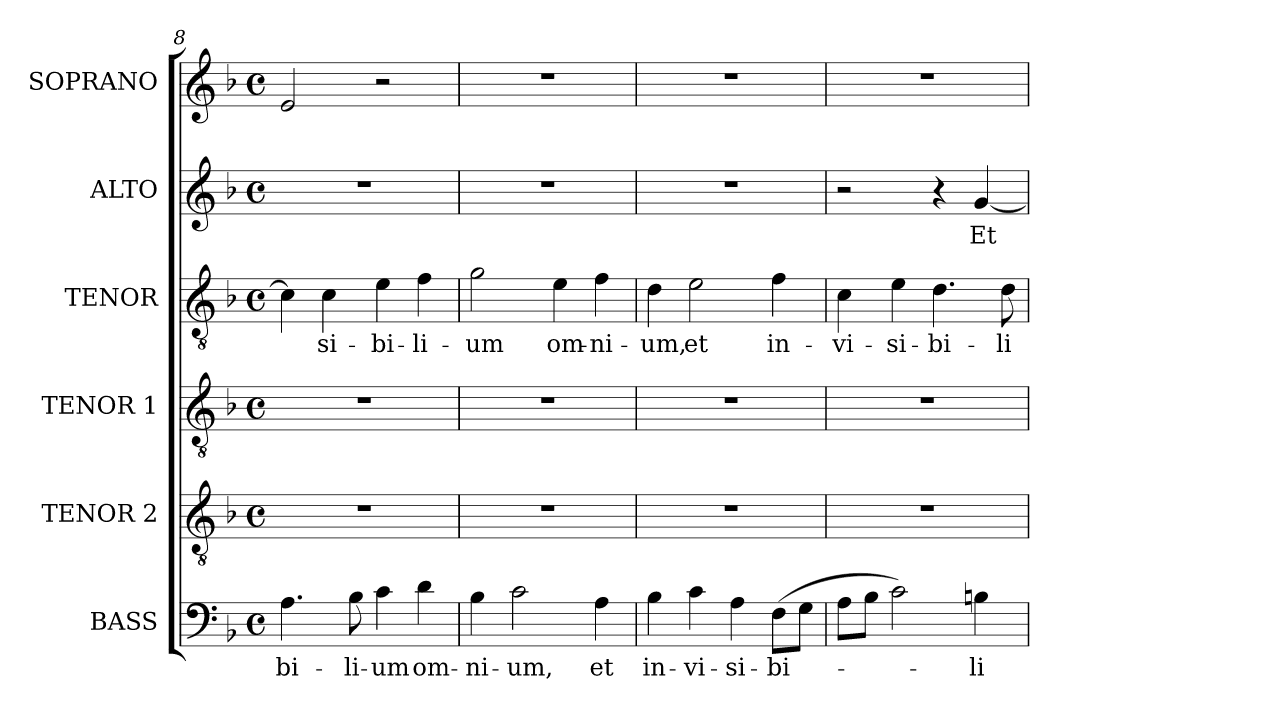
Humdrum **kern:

**kern	**text	**kern	**kern	**kern	**text	**kern	**text	**kern
*part6	*part6	*part5	*part4	*part3	*part3	*part2	*part2	*part1
*staff6	*staff6	*staff5	*staff4	*staff3	*staff3	*staff2	*staff2	*staff1
*I"BASS	*	*I"TENOR 2	*I"TENOR 1	*I"TENOR	*	*I"ALTO	*	*I"SOPRANO
*I'B.	*	*I'T2.	*I'T1.	*I'T.	*	*I'A.	*	*I'S.
*clefF4	*	*clefGv2	*clefGv2	*clefGv2	*	*clefG2	*	*clefG2
*	*	*ITrd7c12	*ITrd7c12	*ITrd7c12	*	*	*	*
*k[b-]	*	*k[b-]	*k[b-]	*k[b-]	*	*k[b-]	*	*k[b-]
*F:	*	*F:	*F:	*F:	*	*F:	*	*F:
*M4/4	*	*M4/4	*M4/4	*M4/4	*	*M4/4	*	*M4/4
*met(c)	*	*met(c)	*met(c)	*met(c)	*	*met(c)	*	*met(c)
=8	=8	=8	=8	=8	=8	=8	=8	=8
!	!LO:LY:b:color=#000000	!	!	!	!	!	!	!
4.Ai\	-bi-	1r	1r	4Ci\]	.	1r	.	2ei/
!	!	!	!	!	!LO:LY:b:color=#000000	!	!	!
.	.	.	.	4Ci\	-si-	.	.	.
!	!LO:LY:b:color=#000000	!	!	!	!	!	!	!
8B-i\	-li-	.	.	.	.	.	.	.
!	!LO:LY:b:color=#000000	!	!	!	!	!	!	!
!	!	!	!	!	!LO:LY:b:color=#000000	!	!	!
4ci\	-um	.	.	4Ei\	-bi-	.	.	2r
!	!LO:LY:b:color=#000000	!	!	!	!	!	!	!
!	!	!	!	!	!LO:LY:b:color=#000000	!	!	!
4di\	om-	.	.	4Fi\	-li-	.	.	.
=9	=9	=9	=9	=9	=9	=9	=9	=9
!	!LO:LY:b:color=#000000	!	!	!	!	!	!	!
!	!	!	!	!	!LO:LY:b:color=#000000	!	!	!
4B-i\	-ni-	1r	1r	2Gi\	-um	1r	.	1r
!	!LO:LY:b:color=#000000	!	!	!	!	!	!	!
2ci\	-um,	.	.	.	.	.	.	.
!	!	!	!	!	!LO:LY:b:color=#000000	!	!	!
.	.	.	.	4Ei\	om-	.	.	.
!	!LO:LY:b:color=#000000	!	!	!	!	!	!	!
!	!	!	!	!	!LO:LY:b:color=#000000	!	!	!
4Ai\	et	.	.	4Fi\	-ni-	.	.	.
=10	=10	=10	=10	=10	=10	=10	=10	=10
!	!LO:LY:b:color=#000000	!	!	!	!	!	!	!
!	!	!	!	!	!LO:LY:b:color=#000000	!	!	!
4B-i\	in-	1r	1r	4Di\	-um,	1r	.	1r
!	!LO:LY:b:color=#000000	!	!	!	!	!	!	!
!	!	!	!	!	!LO:LY:b:color=#000000	!	!	!
4ci\	-vi-	.	.	2Ei\	et	.	.	.
!	!LO:LY:b:color=#000000	!	!	!	!	!	!	!
4Ai\	-si-	.	.	.	.	.	.	.
!	!LO:LY:b:color=#000000	!	!	!	!	!	!	!
!	!	!	!	!	!LO:LY:b:color=#000000	!	!	!
(8Fi\L	-bi-	.	.	4Fi\	in-	.	.	.
8Gi\J	.	.	.	.	.	.	.	.
=11	=11	=11	=11	=11	=11	=11	=11	=11
!	!	!	!	!	!LO:LY:b:color=#000000	!	!	!
8Ai\L	.	1r	1r	4Ci\	-vi-	2r	.	1r
8B-i\J	.	.	.	.	.	.	.	.
!	!	!	!	!	!LO:LY:b:color=#000000	!	!	!
2ci\)	.	.	.	4Ei\	-si-	.	.	.
!	!	!	!	!	!LO:LY:b:color=#000000	!	!	!
.	.	.	.	4.Di\	-bi-	4r	.	.
!	!LO:LY:b:color=#000000	!	!	!	!	!	!	!
!	!	!	!	!	!	!	!LO:LY:b:color=#000000	!
4Bni\	-li-	.	.	.	.	[4gi/	Et	.
!	!	!	!	!	!LO:LY:b:color=#000000	!	!	!
.	.	.	.	8Di\	-li-	.	.	.
=	=	=	=	=	=	=	=	=
*-	*-	*-	*-	*-	*-	*-	*-	*-
